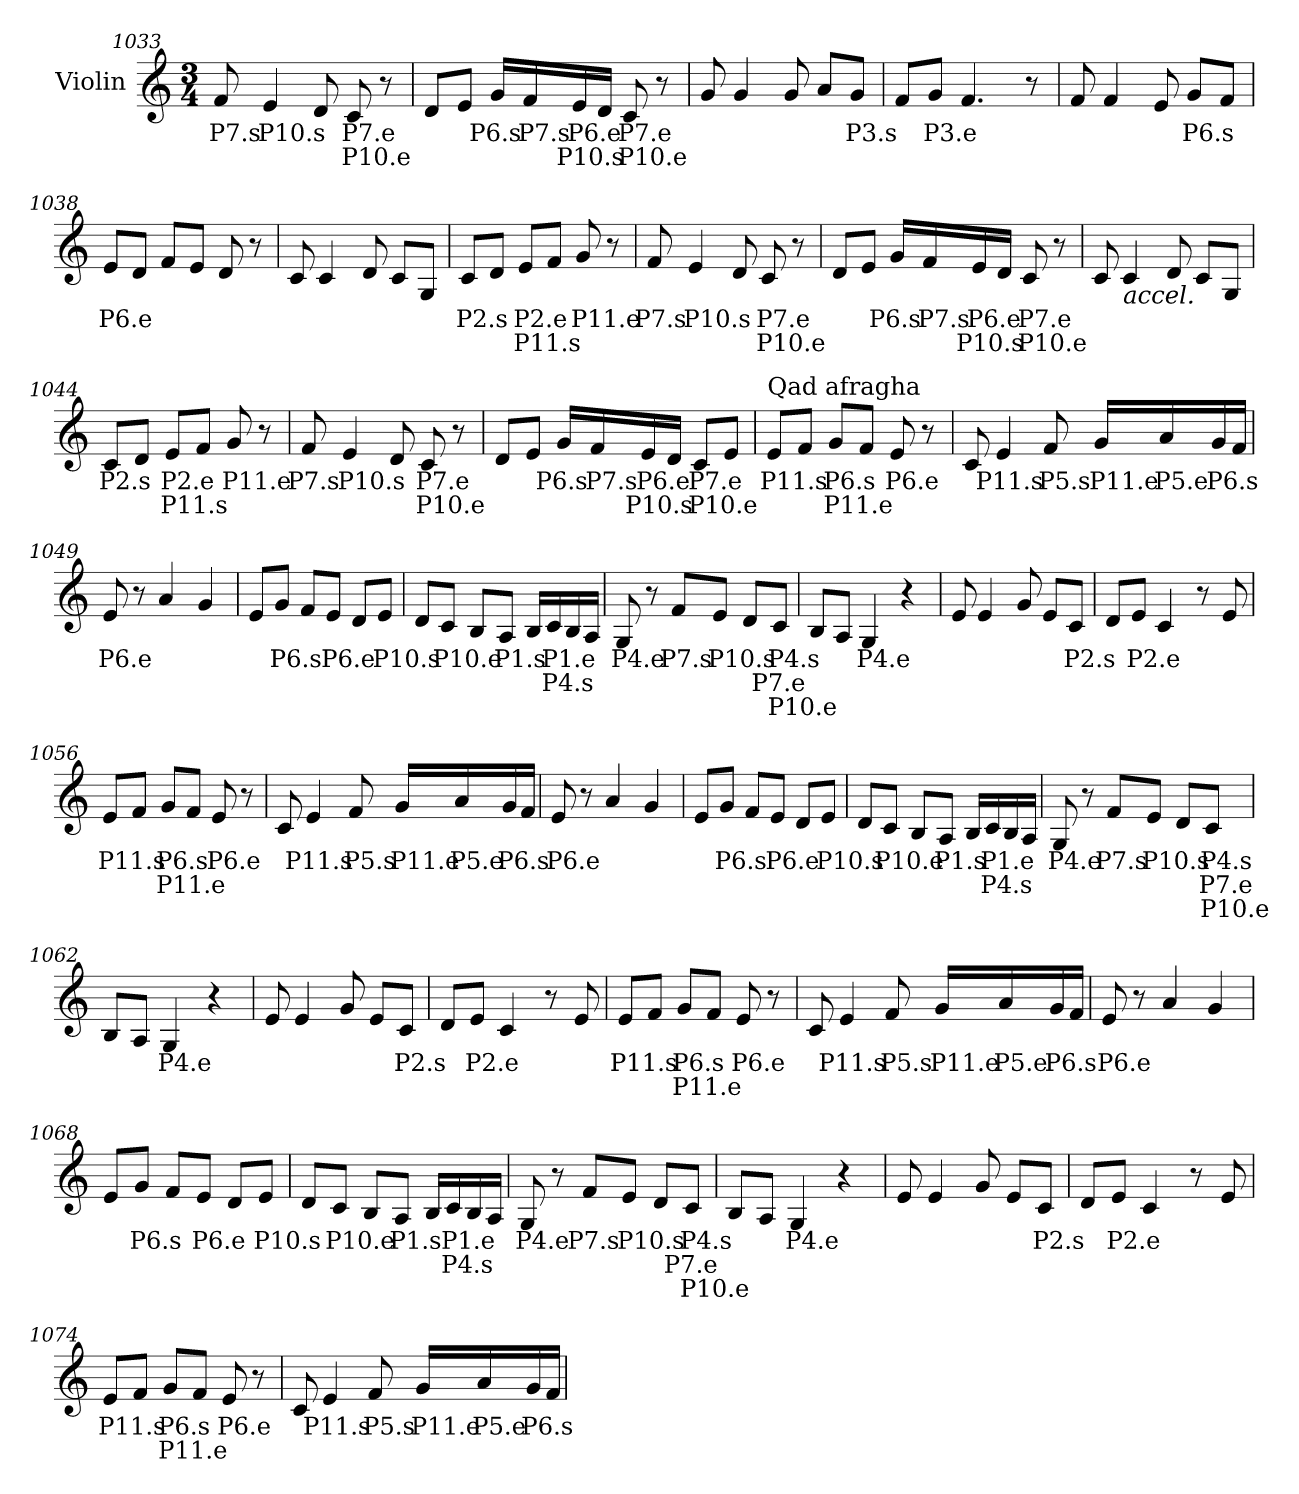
**kern	**text	**text	**text
*part1	*part1	*part1	*part1
*staff1	*staff1	*staff1	*staff1
*I"Violin	*	*	*
!!LO:LB:g=z
*clefG2	*	*	*
*k[]	*	*	*
*C:	*	*	*
*M3/4	*	*	*
=1033	=1033	=1033	=1033
8fi/	P7.s	.	.
4ei/	P10.s	.	.
8di/	.	.	.
8ci/	P7.e	P10.e	.
8r	.	.	.
=1034	=1034	=1034	=1034
8d/L	.	.	.
8e/J	.	.	.
16gi/LL	P6.s	.	.
16fi/	P7.s	.	.
16ei/	P6.e	P10.s	.
16di/JJ	.	.	.
8ci/	P7.e	P10.e	.
8r	.	.	.
=1035	=1035	=1035	=1035
8g/	.	.	.
4g/	.	.	.
8g/	.	.	.
8a/L	.	.	.
8gi/J	P3.s	.	.
=1036	=1036	=1036	=1036
8fi/L	.	.	.
8gi/J	P3.e	.	.
4.f/	.	.	.
8r	.	.	.
=1037	=1037	=1037	=1037
8f/	.	.	.
4f/	.	.	.
8e/	.	.	.
8gi/L	P6.s	.	.
8fi/J	.	.	.
!!LO:LB:g=z
=1038	=1038	=1038	=1038
8ei/L	P6.e	.	.
8d/J	.	.	.
8f/L	.	.	.
8e/J	.	.	.
8d/	.	.	.
8r	.	.	.
=1039	=1039	=1039	=1039
8c/	.	.	.
4c/	.	.	.
8d/	.	.	.
8c/L	.	.	.
8G/J	.	.	.
=1040	=1040	=1040	=1040
8ci/L	P2.s	.	.
8di/J	.	.	.
8ei/L	P2.e	P11.s	.
8fi/J	.	.	.
8gi/	P11.e	.	.
8r	.	.	.
=1041	=1041	=1041	=1041
8fi/	P7.s	.	.
4ei/	P10.s	.	.
8di/	.	.	.
8ci/	P7.e	P10.e	.
8r	.	.	.
=1042	=1042	=1042	=1042
8d/L	.	.	.
8e/J	.	.	.
16gi/LL	P6.s	.	.
16fi/	P7.s	.	.
16ei/	P6.e	P10.s	.
16di/JJ	.	.	.
8ci/	P7.e	P10.e	.
8r	.	.	.
!!LO:LB:g=z
=1043	=1043	=1043	=1043
8c/	.	.	.
!LO:TX:b:i:t=accel.	!	!	!
4c/	.	.	.
8d/	.	.	.
8c/L	.	.	.
8G/J	.	.	.
=1044	=1044	=1044	=1044
8ci/L	P2.s	.	.
8di/J	.	.	.
8ei/L	P2.e	P11.s	.
8fi/J	.	.	.
8gi/	P11.e	.	.
8r	.	.	.
=1045	=1045	=1045	=1045
8fi/	P7.s	.	.
4ei/	P10.s	.	.
8di/	.	.	.
8ci/	P7.e	P10.e	.
8r	.	.	.
=1046	=1046	=1046	=1046
*MM120	*	*	*
8d/L	.	.	.
8e/J	.	.	.
16gi/LL	P6.s	.	.
16fi/	P7.s	.	.
16ei/	P6.e	P10.s	.
16di/JJ	.	.	.
8ci/L	P7.e	P10.e	.
8e/J	.	.	.
=1047	=1047	=1047	=1047
!LO:TX:a:t=Qad afragha	!	!	!
8ei/L	P11.s	.	.
8fi/J	.	.	.
8gi/L	P6.s	P11.e	.
8fi/J	.	.	.
8ei/	P6.e	.	.
8r	.	.	.
!!LO:LB:g=z
=1048	=1048	=1048	=1048
8c/	.	.	.
4ei/	P11.s	.	.
8fi/	P5.s	.	.
16gi/LL	P11.e	.	.
16ai/	P5.e	.	.
16gi/	P6.s	.	.
16fi/JJ	.	.	.
!!LO:LB:g=z
=1049	=1049	=1049	=1049
8ei/	P6.e	.	.
8r	.	.	.
4a/	.	.	.
4g/	.	.	.
=1050	=1050	=1050	=1050
8e/L	.	.	.
8gi/J	P6.s	.	.
8fi/L	.	.	.
8ei/J	P6.e	.	.
8d/L	.	.	.
8ei/J	P10.s	.	.
=1051	=1051	=1051	=1051
8di/L	.	.	.
8ci/J	P10.e	.	.
8B/L	.	.	.
8Ai/J	P1.s	.	.
16Bi/LL	.	.	.
16ci/	P1.e	P4.s	.
16Bi/	.	.	.
16Ai/JJ	.	.	.
=1052	=1052	=1052	=1052
8Gi/	P4.e	.	.
8r	.	.	.
8fi/L	P7.s	.	.
8ei/J	P10.s	.	.
8di/L	.	.	.
8ci/J	P4.s	P7.e	P10.e
=1053	=1053	=1053	=1053
8Bi/L	.	.	.
8Ai/J	.	.	.
4Gi/	P4.e	.	.
4r	.	.	.
=1054	=1054	=1054	=1054
8e/	.	.	.
4e/	.	.	.
8g/	.	.	.
8e/L	.	.	.
8ci/J	P2.s	.	.
!!LO:LB:g=z
=1055	=1055	=1055	=1055
8di/L	.	.	.
8ei/J	P2.e	.	.
4c/	.	.	.
8r	.	.	.
8e/	.	.	.
=1056	=1056	=1056	=1056
8ei/L	P11.s	.	.
8fi/J	.	.	.
8gi/L	P6.s	P11.e	.
8fi/J	.	.	.
8ei/	P6.e	.	.
8r	.	.	.
=1057	=1057	=1057	=1057
8c/	.	.	.
4ei/	P11.s	.	.
8fi/	P5.s	.	.
16gi/LL	P11.e	.	.
16ai/	P5.e	.	.
16gi/	P6.s	.	.
16fi/JJ	.	.	.
=1058	=1058	=1058	=1058
8ei/	P6.e	.	.
8r	.	.	.
4a/	.	.	.
4g/	.	.	.
=1059	=1059	=1059	=1059
8e/L	.	.	.
8gi/J	P6.s	.	.
8fi/L	.	.	.
8ei/J	P6.e	.	.
8d/L	.	.	.
8ei/J	P10.s	.	.
!!LO:LB:g=z
=1060	=1060	=1060	=1060
8di/L	.	.	.
8ci/J	P10.e	.	.
8B/L	.	.	.
8Ai/J	P1.s	.	.
16Bi/LL	.	.	.
16ci/	P1.e	P4.s	.
16Bi/	.	.	.
16Ai/JJ	.	.	.
=1061	=1061	=1061	=1061
8Gi/	P4.e	.	.
8r	.	.	.
8fi/L	P7.s	.	.
8ei/J	P10.s	.	.
8di/L	.	.	.
8ci/J	P4.s	P7.e	P10.e
=1062	=1062	=1062	=1062
8Bi/L	.	.	.
8Ai/J	.	.	.
4Gi/	P4.e	.	.
4r	.	.	.
=1063	=1063	=1063	=1063
8e/	.	.	.
4e/	.	.	.
8g/	.	.	.
8e/L	.	.	.
8ci/J	P2.s	.	.
=1064	=1064	=1064	=1064
8di/L	.	.	.
8ei/J	P2.e	.	.
4c/	.	.	.
8r	.	.	.
8e/	.	.	.
=1065	=1065	=1065	=1065
8ei/L	P11.s	.	.
8fi/J	.	.	.
8gi/L	P6.s	P11.e	.
8fi/J	.	.	.
8ei/	P6.e	.	.
8r	.	.	.
!!LO:PB:g=z
=1066	=1066	=1066	=1066
8c/	.	.	.
4ei/	P11.s	.	.
8fi/	P5.s	.	.
16gi/LL	P11.e	.	.
16ai/	P5.e	.	.
16gi/	P6.s	.	.
16fi/JJ	.	.	.
=1067	=1067	=1067	=1067
8ei/	P6.e	.	.
8r	.	.	.
4a/	.	.	.
4g/	.	.	.
=1068	=1068	=1068	=1068
8e/L	.	.	.
8gi/J	P6.s	.	.
8fi/L	.	.	.
8ei/J	P6.e	.	.
8d/L	.	.	.
8ei/J	P10.s	.	.
=1069	=1069	=1069	=1069
8di/L	.	.	.
8ci/J	P10.e	.	.
8B/L	.	.	.
8Ai/J	P1.s	.	.
16Bi/LL	.	.	.
16ci/	P1.e	P4.s	.
16Bi/	.	.	.
16Ai/JJ	.	.	.
=1070	=1070	=1070	=1070
8Gi/	P4.e	.	.
8r	.	.	.
8fi/L	P7.s	.	.
8ei/J	P10.s	.	.
8di/L	.	.	.
8ci/J	P4.s	P7.e	P10.e
!!LO:LB:g=z
=1071	=1071	=1071	=1071
8Bi/L	.	.	.
8Ai/J	.	.	.
4Gi/	P4.e	.	.
4r	.	.	.
=1072	=1072	=1072	=1072
8e/	.	.	.
4e/	.	.	.
8g/	.	.	.
8e/L	.	.	.
8ci/J	P2.s	.	.
=1073	=1073	=1073	=1073
8di/L	.	.	.
8ei/J	P2.e	.	.
4c/	.	.	.
8r	.	.	.
8e/	.	.	.
=1074	=1074	=1074	=1074
8ei/L	P11.s	.	.
8fi/J	.	.	.
8gi/L	P6.s	P11.e	.
8fi/J	.	.	.
8ei/	P6.e	.	.
8r	.	.	.
=1075	=1075	=1075	=1075
8c/	.	.	.
4ei/	P11.s	.	.
8fi/	P5.s	.	.
16gi/LL	P11.e	.	.
16ai/	P5.e	.	.
16gi/	P6.s	.	.
16fi/JJ	.	.	.
=	=	=	=
*-	*-	*-	*-
